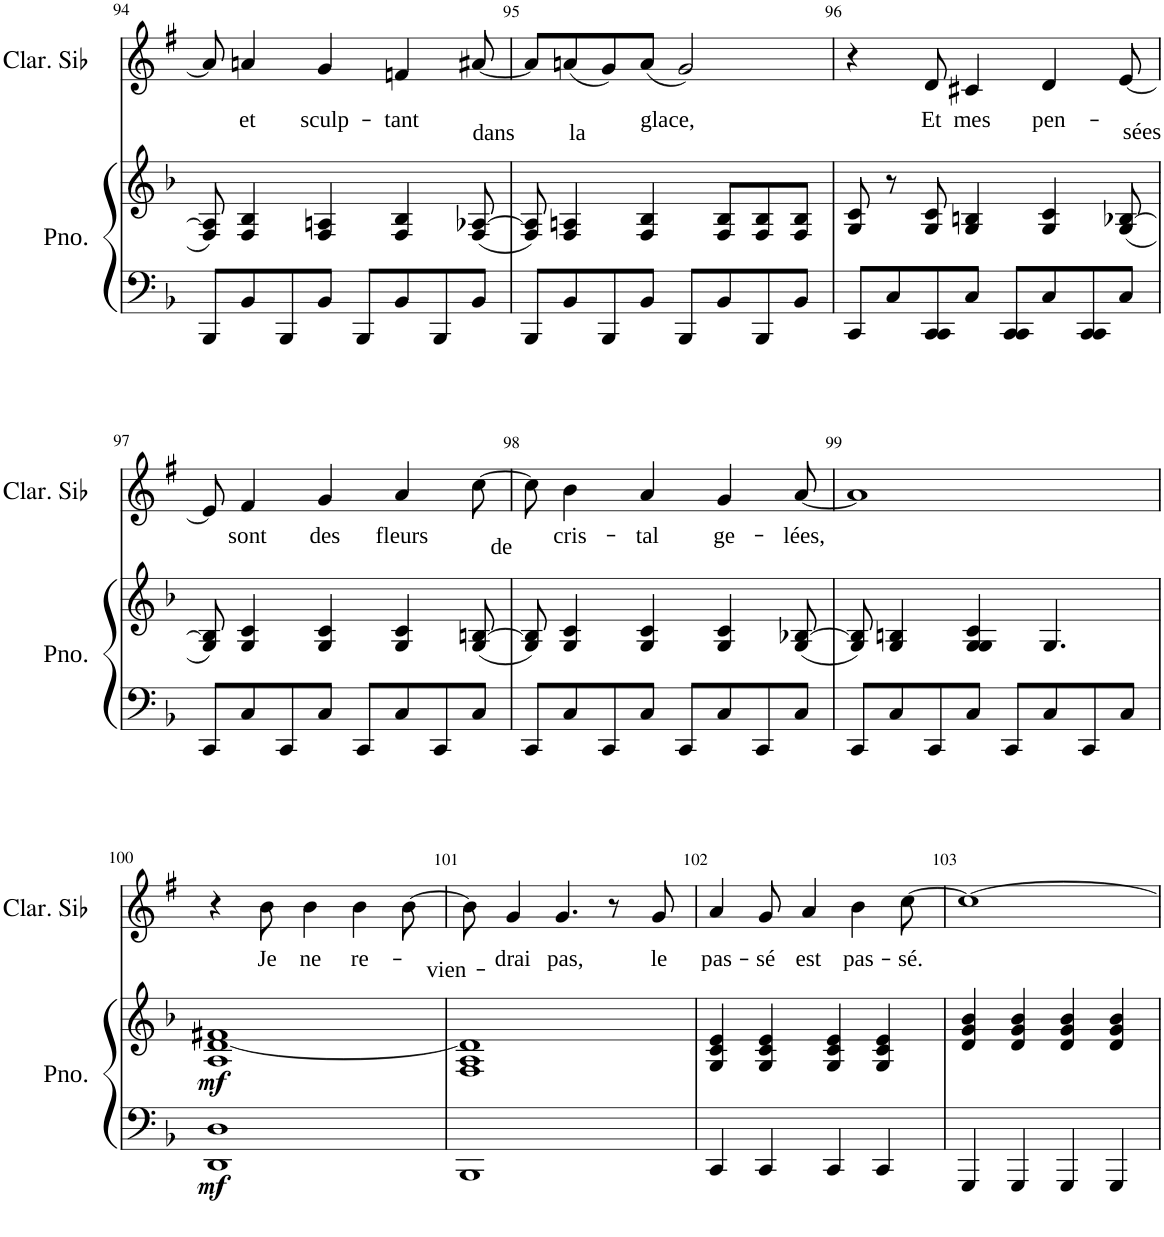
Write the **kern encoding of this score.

**kern	**kern	**dynam	**kern	**text
*part2	*part2	*part2	*part1	*part1
*staff3	*staff2	*staff2/3	*staff1	*staff1
*I"Piano	*	*	*I"Clarinette en Sib	*
*I'Pno.	*	*	*I'Clar. Sib	*
!!LO:PB:g=z
*clefF4	*clefG2	*	*clefG2	*
*	*	*	*Trd1c2	*
*k[b-]	*k[b-]	*	*k[f#]	*
*M4/4	*M4/4	*	*M4/4	*
=94	=94	=94	=94	=94
8BBB-/L	8F/ 8A-/]	.	8a#/]	.
!	!	!	!	!LO:LY:b
8BB-/	4F/ 4B-/	.	4an/	et
8BBB-/	.	.	.	.
!	!	!	!	!LO:LY:b
8BB-/J	4F/ 4An/	.	4g/	sculp-
8BBB-/L	.	.	.	.
!	!	!	!	!LO:LY:b
8BB-/	4F/ 4B-/	.	4fn/	-tant
8BBB-/	.	.	.	.
!	!	!	!	!LO:LY:b
8BB-/J	(8F/ [8A-X/	.	[8a#X/	dans
=95	=95	=95	=95	=95
8BBB-/L	8F/ 8A-/])	.	8a#/L]	.
!	!	!	!	!LO:LY:b
8BB-/	4F/ 4An/	.	(8an/	la
8BBB-/	.	.	8g/)	.
!	!	!	!	!LO:LY:b
8BB-/J	4F/ 4B-/	.	(8a/J	glace,
8BBB-/L	.	.	2g/)	.
8BB-/	8F/ 8B-/L	.	.	.
8BBB-/	8F/ 8B-/	.	.	.
8BB-/J	8F/ 8B-/J	.	.	.
=96	=96	=96	=96	=96
8CC/L	8G/ 8c/	.	4r	.
8C/	8r	.	.	.
!	!	!	!	!LO:LY:b
8CC/ 8CC/	8G/ 8c/	.	8d/	Et
!	!	!	!	!LO:LY:b
8C/J	4G/ 4Bn/	.	4c#X/	mes
8CC/ 8CC/L	.	.	.	.
!	!	!	!	!LO:LY:b
8C/	4G/ 4c/	.	4d/	pen-
8CC/ 8CC/	.	.	.	.
!	!	!	!	!LO:LY:b
8C/J	(8G/ [8B-X/	.	[8e/	-sées
!!LO:LB:g=z
=97	=97	=97	=97	=97
8CC/L	8G/ 8B-/])	.	8e/]	.
!	!	!	!	!LO:LY:b
8C/	4G/ 4c/	.	4f#/	sont
8CC/	.	.	.	.
!	!	!	!	!LO:LY:b
8C/J	4G/ 4c/	.	4g/	des
8CC/L	.	.	.	.
!	!	!	!	!LO:LY:b
8C/	4G/ 4c/	.	4a/	fleurs
8CC/	.	.	.	.
!	!	!	!	!LO:LY:b
8C/J	(8G/ [8Bn/	.	[8cc\	de
=98	=98	=98	=98	=98
8CC/L	8G/ 8B/])	.	8cc\]	.
!	!	!	!	!LO:LY:b
8C/	4G/ 4c/	.	4b\	cris-
8CC/	.	.	.	.
!	!	!	!	!LO:LY:b
8C/J	4G/ 4c/	.	4a/	-tal
8CC/L	.	.	.	.
!	!	!	!	!LO:LY:b
8C/	4G/ 4c/	.	4g/	ge-
8CC/	.	.	.	.
!	!	!	!	!LO:LY:b
8C/J	(8G/ [8B-X/	.	[8a/	-lées,
=99	=99	=99	=99	=99
8CC/L	8G/ 8B-/])	.	1a]	.
8C/	4G/ 4Bn/	.	.	.
8CC/	.	.	.	.
8C/J	4G/ 4G/ 4c/	.	.	.
8CC/L	.	.	.	.
8C/	4.G/	.	.	.
8CC/	.	.	.	.
8C/J	.	.	.	.
!!LO:LB:g=z
=100	=100	=100	=100	=100
!	!	!LO:DY:b=2	!	!
!	!	!LO:DY:n=1:b	!	!
1DD 1D	1A [1d 1f#X	mf mf	4r	.
!	!	!	!	!LO:LY:b
.	.	.	8b\	Je
!	!	!	!	!LO:LY:b
.	.	.	4b\	ne
!	!	!	!	!LO:LY:b
.	.	.	4b\	re-
!	!	!	!	!LO:LY:b
.	.	.	[8b\	-vien-
=101	=101	=101	=101	=101
1BBB-	1F 1A 1d]	.	8b\]	.
!	!	!	!	!LO:LY:b
.	.	.	4g/	-drai
!	!	!	!	!LO:LY:b
.	.	.	4.g/	pas,
.	.	.	8r	.
!	!	!	!	!LO:LY:b
.	.	.	8g/	le
=102	=102	=102	=102	=102
!	!	!	!	!LO:LY:b
4CC/	4G/ 4c/ 4e/	.	4a/	pas-
!	!	!	!	!LO:LY:b
4CC/	4G/ 4c/ 4e/	.	8g/	-sé
!	!	!	!	!LO:LY:b
.	.	.	4a/	est
4CC/	4G/ 4c/ 4e/	.	.	.
!	!	!	!	!LO:LY:b
.	.	.	4b\	pas-
4CC/	4G/ 4c/ 4e/	.	.	.
!	!	!	!	!LO:LY:b
.	.	.	[8cc\	-sé.
=103	=103	=103	=103	=103
4GGG/	4d/ 4g/ 4b-/	.	1cc_	.
4GGG/	4d/ 4g/ 4b-/	.	.	.
4GGG/	4d/ 4g/ 4b-/	.	.	.
4GGG/	4d/ 4g/ 4b-/	.	.	.
=	=	=	=	=
*-	*-	*-	*-	*-
